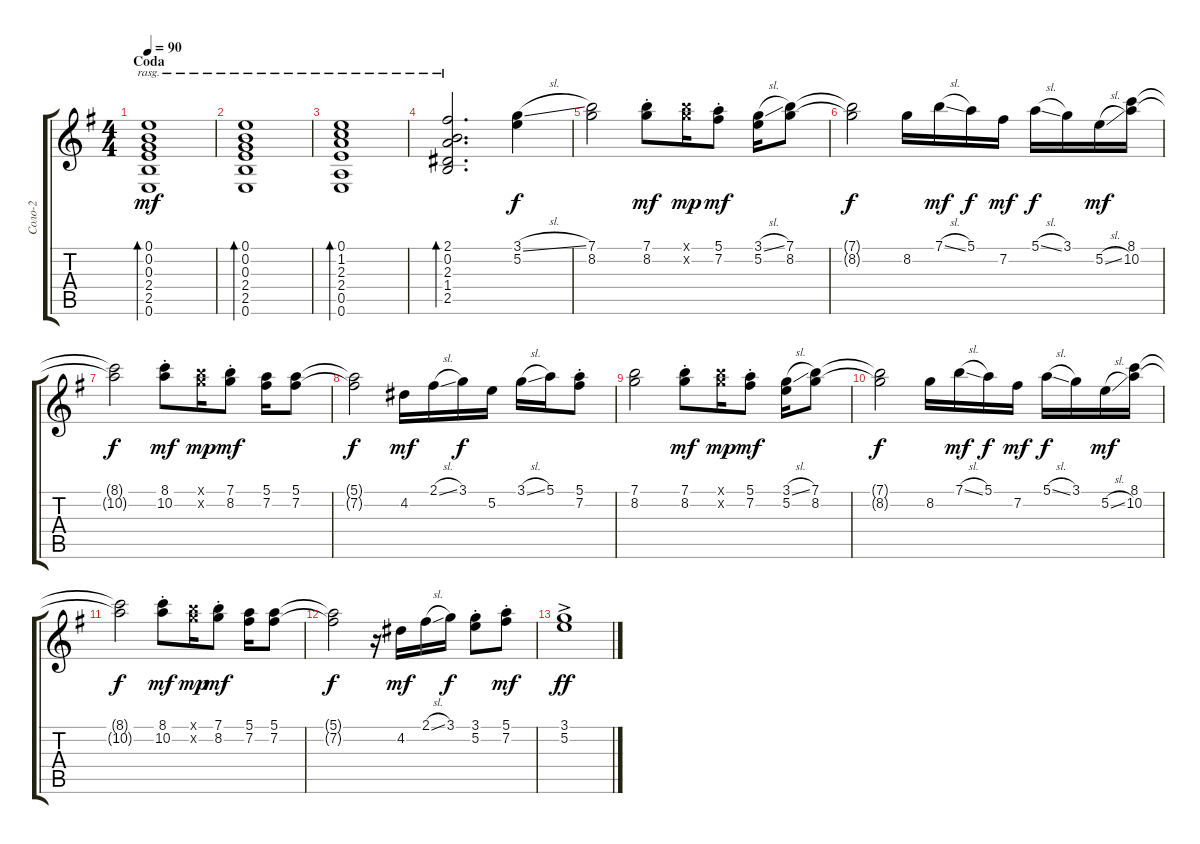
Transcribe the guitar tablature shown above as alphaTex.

\track ("Соло-2" "Соло-2") {instrument acousticguitarsteel}
\staff {score tabs}
\tuning (E4 B3 G3 D3 A2 E2) {hide}
\ts (4 4)
\section ("" "Coda")
\tempo 90
\clef g2
\ks eminor
(0.1 0.2 0.3 2.4 2.5 0.6).1{bd 120 rasg ii dy mf volume 9} |
(0.1 0.2 0.3 2.4 2.5 0.6).1{bd 60 rasg ii} |
(0.1 1.2 2.3 2.4 0.5 0.6).1{bd 60 rasg ii} |
(2.1 0.2 2.3 1.4 2.5).2{d bd 60 rasg ii} (3.1{sl} 5.2).4{dy f} |
(7.1 8.2).2 (7.1{st} 8.2{st}).8{dy mf volume 12} (7.1{x} 8.2{x}).16{dy mp} (5.1{st} 7.2{st}).8{dy mf} (3.1{sl} 5.2).16 (7.1 8.2).8 |
(7.1{t} 8.2{t}).2{dy f} 8.2.16 7.1{sl}.16{dy mf} 5.1.16{dy f} 7.2.16{dy mf} 5.1{sl}.16{dy f} 3.1.16 5.2{sl}.16{dy mf} (8.1 10.2).16 |
(8.1{t} 10.2{t}).2{dy f} (8.1{st} 10.2{st}).8{dy mf} (7.1{x} 8.2{x}).16{dy mp} (7.1{st} 8.2{st}).8{dy mf} (5.1 7.2).16 (5.1 7.2).8 |
(5.1{t} 7.2{t}).2{dy f} 4.2.16{dy mf} 2.1{sl}.16 3.1.16{dy f} 5.2.16 3.1{sl}.16 5.1.16 (5.1{st} 7.2{st}).8 |
(7.1 8.2).2 (7.1{st} 8.2{st}).8{dy mf} (7.1{x} 8.2{x}).16{dy mp} (5.1{st} 7.2{st}).8{dy mf} (3.1{sl} 5.2).16 (7.1 8.2).8 |
(7.1{t} 8.2{t}).2{dy f} 8.2.16 7.1{sl}.16{dy mf} 5.1.16{dy f} 7.2.16{dy mf} 5.1{sl}.16{dy f} 3.1.16 5.2{sl}.16{dy mf} (8.1 10.2).16 |
(8.1{t} 10.2{t}).2{dy f} (8.1{st} 10.2{st}).8{dy mf} (7.1{x} 8.2{x}).16{dy mp} (7.1{st} 8.2{st}).8{dy mf} (5.1 7.2).16 (5.1 7.2).8 |
(5.1{t} 7.2{t}).2{dy f} r.16 4.2.16{dy mf} 2.1{sl}.16 3.1.16{dy f} (3.1{st} 5.2{st}).8 (5.1{st} 7.2{st}).8{dy mf} |
(3.1{ac} 5.2{ac}).1{dy ff}
